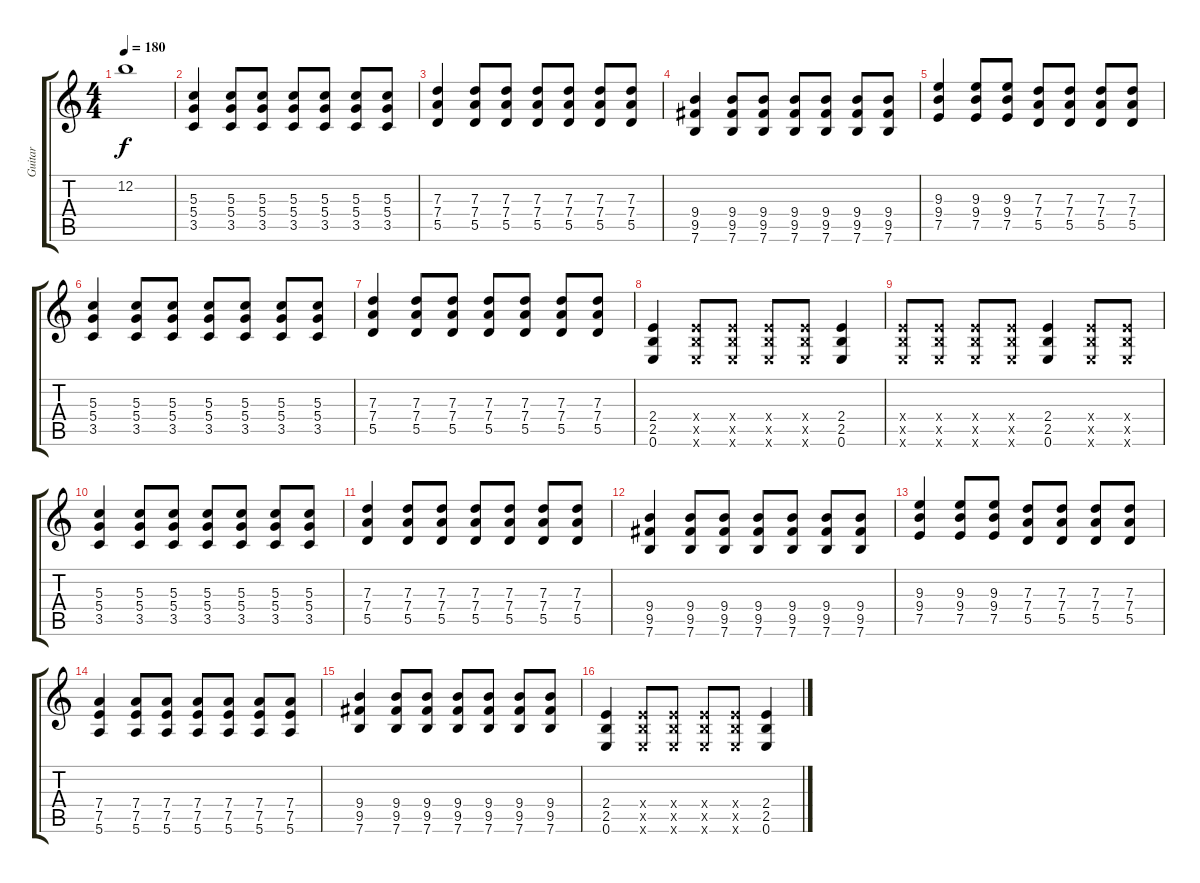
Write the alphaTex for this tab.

\track ("Guitar" "Guitar") {instrument overdrivenguitar}
\staff {score tabs}
\tuning (E4 B3 G3 D3 A2 E2) {hide}
\ts (4 4)
\tempo 180
\clef g2
\ks c
12.2{t}.1{dy f} |
(5.3 5.4 3.5).4 (5.3 5.4 3.5).8 (5.3 5.4 3.5).8 (5.3 5.4 3.5).8 (5.3 5.4 3.5).8 (5.3 5.4 3.5).8 (5.3 5.4 3.5).8 |
(7.3 7.4 5.5).4 (7.3 7.4 5.5).8 (7.3 7.4 5.5).8 (7.3 7.4 5.5).8 (7.3 7.4 5.5).8 (7.3 7.4 5.5).8 (7.3 7.4 5.5).8 |
(9.4 9.5 7.6).4 (9.4 9.5 7.6).8 (9.4 9.5 7.6).8 (9.4 9.5 7.6).8 (9.4 9.5 7.6).8 (9.4 9.5 7.6).8 (9.4 9.5 7.6).8 |
(9.3 9.4 7.5).4 (9.3 9.4 7.5).8 (9.3 9.4 7.5).8 (7.3 7.4 5.5).8 (7.3 7.4 5.5).8 (7.3 7.4 5.5).8 (7.3 7.4 5.5).8 |
(5.3 5.4 3.5).4 (5.3 5.4 3.5).8 (5.3 5.4 3.5).8 (5.3 5.4 3.5).8 (5.3 5.4 3.5).8 (5.3 5.4 3.5).8 (5.3 5.4 3.5).8 |
(7.3 7.4 5.5).4 (7.3 7.4 5.5).8 (7.3 7.4 5.5).8 (7.3 7.4 5.5).8 (7.3 7.4 5.5).8 (7.3 7.4 5.5).8 (7.3 7.4 5.5).8 |
(2.4 2.5 0.6).4 (2.4{x} 2.5{x} 0.6{x}).8 (2.4{x} 2.5{x} 0.6{x}).8 (2.4{x} 2.5{x} 0.6{x}).8 (2.4{x} 2.5{x} 0.6{x}).8 (2.4 2.5 0.6).4 |
(2.4{x} 2.5{x} 0.6{x}).8 (2.4{x} 2.5{x} 0.6{x}).8 (2.4{x} 2.5{x} 0.6{x}).8 (2.4{x} 2.5{x} 0.6{x}).8 (2.4 2.5 0.6).4 (2.4{x} 2.5{x} 0.6{x}).8 (2.4{x} 2.5{x} 0.6{x}).8 |
(5.3 5.4 3.5).4 (5.3 5.4 3.5).8 (5.3 5.4 3.5).8 (5.3 5.4 3.5).8 (5.3 5.4 3.5).8 (5.3 5.4 3.5).8 (5.3 5.4 3.5).8 |
(7.3 7.4 5.5).4 (7.3 7.4 5.5).8 (7.3 7.4 5.5).8 (7.3 7.4 5.5).8 (7.3 7.4 5.5).8 (7.3 7.4 5.5).8 (7.3 7.4 5.5).8 |
(9.4 9.5 7.6).4 (9.4 9.5 7.6).8 (9.4 9.5 7.6).8 (9.4 9.5 7.6).8 (9.4 9.5 7.6).8 (9.4 9.5 7.6).8 (9.4 9.5 7.6).8 |
(9.3 9.4 7.5).4 (9.3 9.4 7.5).8 (9.3 9.4 7.5).8 (7.3 7.4 5.5).8 (7.3 7.4 5.5).8 (7.3 7.4 5.5).8 (7.3 7.4 5.5).8 |
(7.4 7.5 5.6).4 (7.4 7.5 5.6).8 (7.4 7.5 5.6).8 (7.4 7.5 5.6).8 (7.4 7.5 5.6).8 (7.4 7.5 5.6).8 (7.4 7.5 5.6).8 |
(9.4 9.5 7.6).4 (9.4 9.5 7.6).8 (9.4 9.5 7.6).8 (9.4 9.5 7.6).8 (9.4 9.5 7.6).8 (9.4 9.5 7.6).8 (9.4 9.5 7.6).8 |
(2.4 2.5 0.6).4 (2.4{x} 2.5{x} 0.6{x}).8 (2.4{x} 2.5{x} 0.6{x}).8 (2.4{x} 2.5{x} 0.6{x}).8 (2.4{x} 2.5{x} 0.6{x}).8 (2.4 2.5 0.6).4
